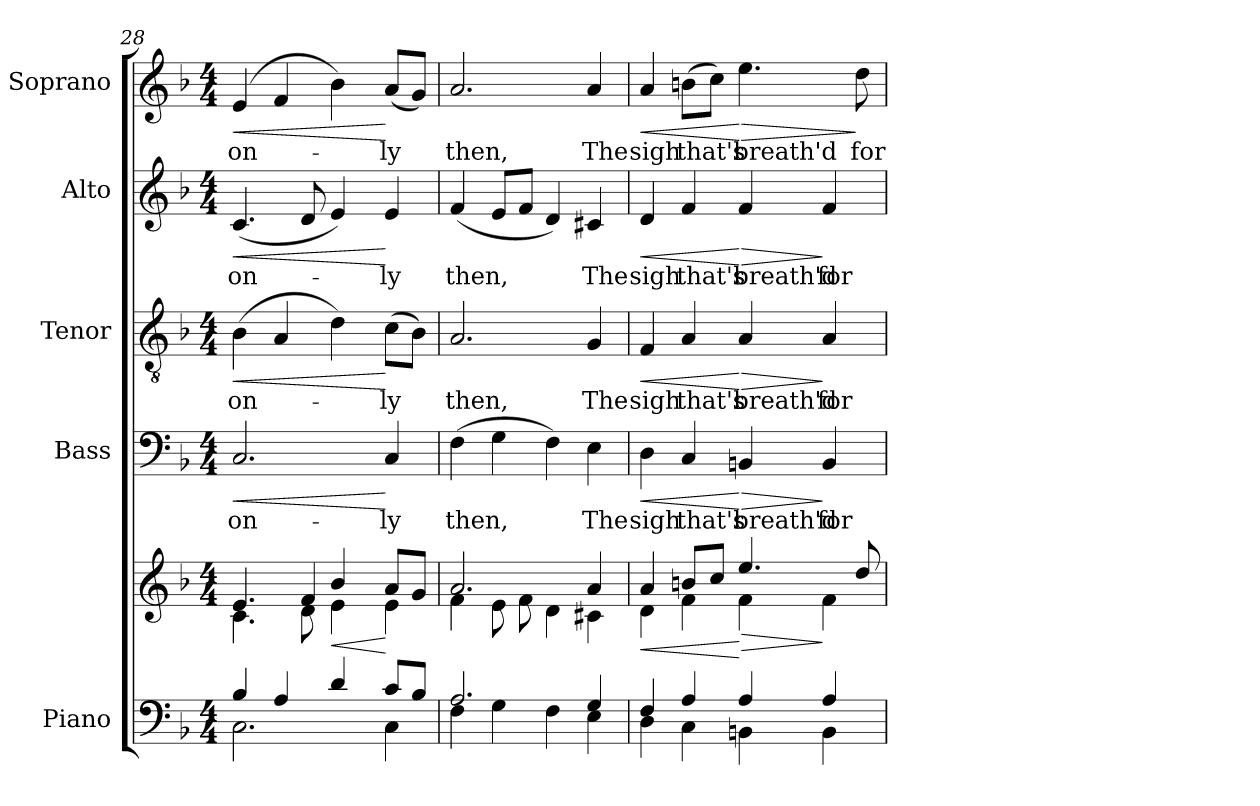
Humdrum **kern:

**kern	**kern	**dynam	**kern	**text	**dynam	**kern	**text	**dynam	**kern	**text	**dynam	**kern	**text	**dynam
*part5	*part5	*part5	*part4	*part4	*part4	*part3	*part3	*part3	*part2	*part2	*part2	*part1	*part1	*part1
*staff6	*staff5	*staff5/6	*staff4	*staff4	*staff4	*staff3	*staff3	*staff3	*staff2	*staff2	*staff2	*staff1	*staff1	*staff1
*I"Piano	*	*	*I"Bass	*	*	*I"Tenor	*	*	*I"Alto	*	*	*I"Soprano	*	*
*I'Pno.	*	*	*I'B.	*	*	*I'T.	*	*	*I'A.	*	*	*I'S.	*	*
!!LO:PB:g=z
*clefF4	*clefG2	*	*clefF4	*	*	*clefGv2	*	*	*clefG2	*	*	*clefG2	*	*
*	*	*	*	*	*	*ITrd7c12	*	*	*	*	*	*	*	*
*k[b-]	*k[b-]	*	*k[b-]	*	*	*k[b-]	*	*	*k[b-]	*	*	*k[b-]	*	*
*F:	*F:	*	*F:	*	*	*F:	*	*	*F:	*	*	*F:	*	*
*M4/4	*M4/4	*	*M4/4	*	*	*M4/4	*	*	*M4/4	*	*	*M4/4	*	*
=28	=28	=28	=28	=28	=28	=28	=28	=28	=28	=28	=28	=28	=28	=28
*^	*^	*	*	*	*	*	*	*	*	*	*	*	*	*
*	*	*	*^	*	*	*	*	*	*	*	*	*	*	*	*	*
!	!	!	!	!	!	!	!LO:LY:b:color=#000000	!LO:HP:b	!	!	!	!	!	!	!	!	!
!	!	!	!	!	!	!	!	!	!	!LO:LY:b:color=#000000	!LO:HP:b	!	!	!	!	!	!
!	!	!	!	!	!	!	!	!	!	!	!	!	!LO:LY:b:color=#000000	!LO:HP:b	!	!	!
!	!	!	!	!	!	!	!	!	!	!	!	!	!	!	!	!LO:LY:b:color=#000000	!LO:HP:b
4B-i/	2.Ci\	2ryy	4.ci\	4.ei/	.	2.Ci/	on-	<	(4BB-i\	on-	<	(4.ci/	on-	<	(4ei/	on-	<
4Ai/	.	.	.	.	.	.	.	.	4AAi/	.	.	.	.	.	4fi/	.	.
.	.	.	8di\	4fi/	.	.	.	.	.	.	.	8di/	.	.	.	.	.
!	!	!	!	!	!LO:HP:b	!	!	!	!	!	!	!	!	!	!	!	!
4di/	.	4b-i/	4ei\	.	<	.	.	.	4Di\)	.	.	4ei/)	.	.	4b-i\)	.	.
.	.	.	.	8ryy	.	.	.	.	.	.	.	.	.	.	.	.	.
!	!	!	!	!	!	!	!LO:LY:b:color=#000000	!	!	!	!	!	!	!	!	!	!
!	!	!	!	!	!	!	!	!	!	!LO:LY:b:color=#000000	!	!	!	!	!	!	!
!	!	!	!	!	!	!	!	!	!	!	!	!	!LO:LY:b:color=#000000	!	!	!	!
!	!	!	!	!	!	!	!	!	!	!	!	!	!	!	!	!LO:LY:b:color=#000000	!
8ci/L	4Ci\	4ryy	4ei\	8ai/L	[	4Ci/	-ly	[	(8Ci\L	-ly	[	4ei/	-ly	[	(8ai/L	-ly	[
8B-i/J	.	.	.	8gi/J	.	.	.	.	8BB-i\J)	.	.	.	.	.	8gi/J)	.	.
*	*	*	*v	*v	*	*	*	*	*	*	*	*	*	*	*	*	*
=29	=29	=29	=29	=29	=29	=29	=29	=29	=29	=29	=29	=29	=29	=29	=29	=29
*	*	*	*^	*	*	*	*	*	*	*	*	*	*	*	*	*
!	!	!	!	!	!	!	!LO:LY:b:color=#000000	!	!	!	!	!	!	!	!	!	!
*	*	*	*v	*v	*	*	*	*	*	*	*	*	*	*	*	*	*
*	*	*	*^	*	*	*	*	*	*	*	*	*	*	*	*	*
!	!	!	!	!	!	!	!	!	!	!LO:LY:b:color=#000000	!	!	!	!	!	!	!
*	*	*	*v	*v	*	*	*	*	*	*	*	*	*	*	*	*	*
*	*	*	*^	*	*	*	*	*	*	*	*	*	*	*	*	*
!	!	!	!	!	!	!	!	!	!	!	!	!	!LO:LY:b:color=#000000	!	!	!	!
*	*	*	*v	*v	*	*	*	*	*	*	*	*	*	*	*	*	*
*	*	*	*^	*	*	*	*	*	*	*	*	*	*	*	*	*
!	!	!	!	!	!	!	!	!	!	!	!	!	!	!	!	!LO:LY:b:color=#000000	!
*	*	*	*v	*v	*	*	*	*	*	*	*	*	*	*	*	*	*
2.Ai/	4Fi\	2.ai/	4fi\	.	(4Fi\	then,	.	2.AAi/	then,	.	(4fi/	then,	.	2.ai/	then,	.
.	4Gi\	.	8ei\	.	4Gi\	.	.	.	.	.	8ei/L	.	.	.	.	.
.	.	.	8fi\	.	.	.	.	.	.	.	8fi/J	.	.	.	.	.
.	4Fi\	.	4di\	.	4Fi\)	.	.	.	.	.	4di/)	.	.	.	.	.
!	!	!	!	!	!	!LO:LY:b:color=#000000	!	!	!	!	!	!	!	!	!	!
!	!	!	!	!	!	!	!	!	!LO:LY:b:color=#000000	!	!	!	!	!	!	!
!	!	!	!	!	!	!	!	!	!	!	!	!LO:LY:b:color=#000000	!	!	!	!
!	!	!	!	!	!	!	!	!	!	!	!	!	!	!	!LO:LY:b:color=#000000	!
4Gi/	4Ei\	4ai/	4c#Xi\	.	4Ei\	The	.	4GGi/	The	.	4c#Xi/	The	.	4ai/	The	.
=30	=30	=30	=30	=30	=30	=30	=30	=30	=30	=30	=30	=30	=30	=30	=30	=30
!	!	!	!	!LO:HP:b	!	!	!	!	!	!	!	!	!	!	!	!
!	!	!	!	!	!	!LO:LY:b:color=#000000	!LO:HP:b	!	!	!	!	!	!	!	!	!
!	!	!	!	!	!	!	!	!	!LO:LY:b:color=#000000	!LO:HP:b	!	!	!	!	!	!
!	!	!	!	!	!	!	!	!	!	!	!	!LO:LY:b:color=#000000	!LO:HP:b	!	!	!
!	!	!	!	!	!	!	!	!	!	!	!	!	!	!	!LO:LY:b:color=#000000	!LO:HP:b
4Fi/	4Di\	4ai/	4di\	<	4Di\	sigh	<	4FFi/	sigh	<	4di/	sigh	<	4ai/	sigh	<
!	!	!	!	!	!	!LO:LY:b:color=#000000	!	!	!	!	!	!	!	!	!	!
!	!	!	!	!	!	!	!	!	!LO:LY:b:color=#000000	!	!	!	!	!	!	!
!	!	!	!	!	!	!	!	!	!	!	!	!LO:LY:b:color=#000000	!	!	!	!
!	!	!	!	!	!	!	!	!	!	!	!	!	!	!	!LO:LY:b:color=#000000	!
4Ai/	4Ci\	8bni/L	4fi\	.	4Ci/	that's	.	4AAi/	that's	.	4fi/	that's	.	(8bni\L	that's	.
.	.	8cci/J	.	.	.	.	.	.	.	.	.	.	.	8cci\J)	.	.
!	!	!	!	!LO:HP:n=1:b	!	!	!	!	!	!	!	!	!	!	!	!
!	!	!	!	!	!	!LO:LY:b:color=#000000	!LO:HP:n=1:b	!	!	!	!	!	!	!	!	!
!	!	!	!	!	!	!	!	!	!LO:LY:b:color=#000000	!LO:HP:n=1:b	!	!	!	!	!	!
!	!	!	!	!	!	!	!	!	!	!	!	!LO:LY:b:color=#000000	!LO:HP:n=1:b	!	!	!
!	!	!	!	!	!	!	!	!	!	!	!	!	!	!	!LO:LY:b:color=#000000	!LO:HP:n=1:b
4Ai/	4BBni\	4.eei/	4fi\	[ >	4BBni/	breath'd	[ >	4AAi/	breath'd	[ >	4fi/	breath'd	[ >	4.eei\	breath'd	[ >
!	!	!	!	!	!	!LO:LY:b:color=#000000	!	!	!	!	!	!	!	!	!	!
!	!	!	!	!	!	!	!	!	!LO:LY:b:color=#000000	!	!	!	!	!	!	!
!	!	!	!	!	!	!	!	!	!	!	!	!LO:LY:b:color=#000000	!	!	!	!
4Ai/	4BBi\	.	4fi\	]	4BBi/	for	]	4AAi/	for	]	4fi/	for	]	.	.	.
!	!	!	!	!	!	!	!	!	!	!	!	!	!	!	!LO:LY:b:color=#000000	!
.	.	8ddi/	.	.	.	.	.	.	.	.	.	.	.	8ddi\	for	]
*v	*v	*	*	*	*	*	*	*	*	*	*	*	*	*	*	*
*	*v	*v	*	*	*	*	*	*	*	*	*	*	*	*	*
=	=	=	=	=	=	=	=	=	=	=	=	=	=	=
*-	*-	*-	*-	*-	*-	*-	*-	*-	*-	*-	*-	*-	*-	*-
